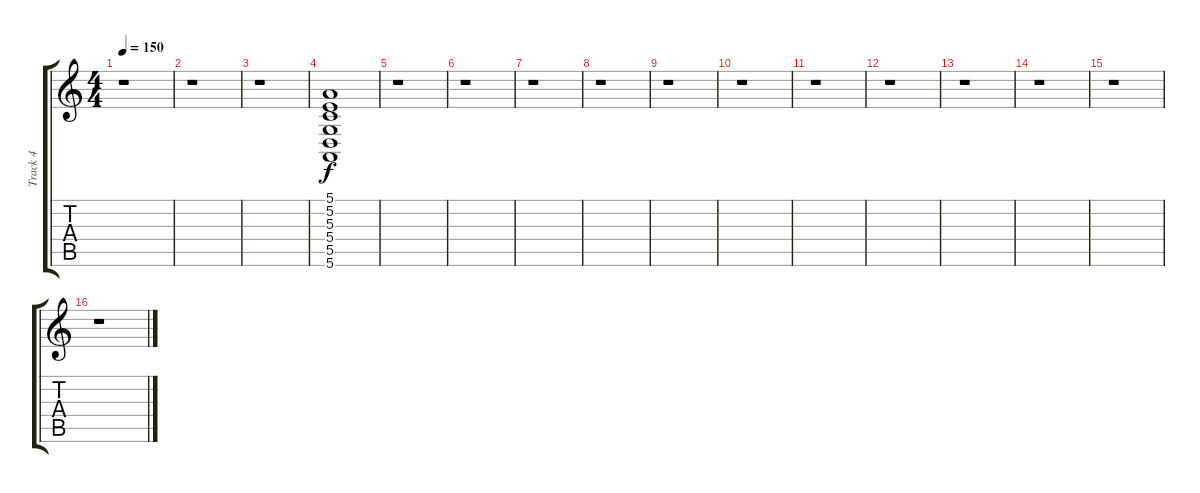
\track ("Track 4" "Track 4") {instrument reversecymbal}
\staff {score tabs}
\tuning (E4 B3 G3 D3 A2 E2) {hide}
\ts (4 4)
\tempo 150
\clef g2
\ks c
r.1{dy f} |
r.1 |
r.1 |
(5.1 5.2 5.3 5.4 5.5 5.6).1 |
r.1 |
r.1 |
r.1 |
r.1 |
r.1 |
r.1 |
r.1 |
r.1 |
r.1 |
r.1 |
r.1 |
r.1
